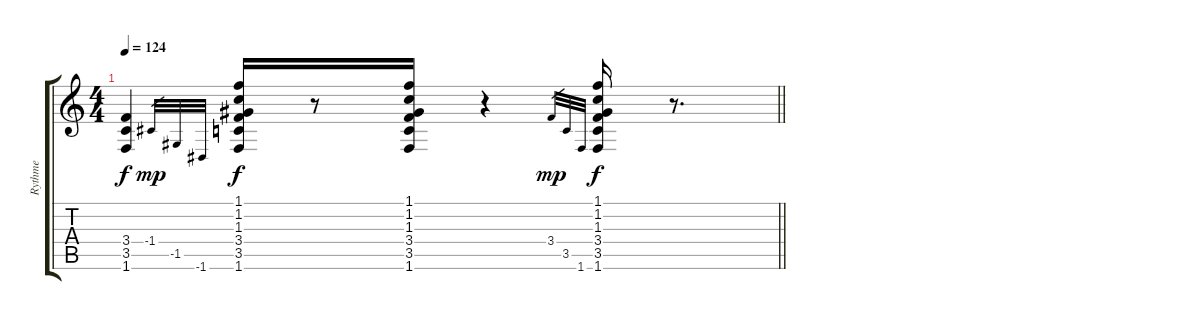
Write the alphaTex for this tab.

\track ("Rythme" "Rythme") {instrument acousticguitarnylon}
\staff {score tabs}
\tuning (E4 B3 G3 D3 A2 E2) {hide}
\ts (4 4)
\tempo 124
\clef g2
\barLineRight lightlight
\ks c
(3.4 3.5 1.6).4{dy f} -1.4.32{gr dy mp} -1.5.32{gr} -1.6.32{gr} (1.1 1.2 1.3 3.4 3.5 1.6).16{dy f} r.8 (1.1 1.2 1.3 3.4 3.5 1.6).16 r.4 3.4.32{gr dy mp} 3.5.32{gr} 1.6.32{gr} (1.1 1.2 1.3 3.4 3.5 1.6).16{dy f} r.8{d}
